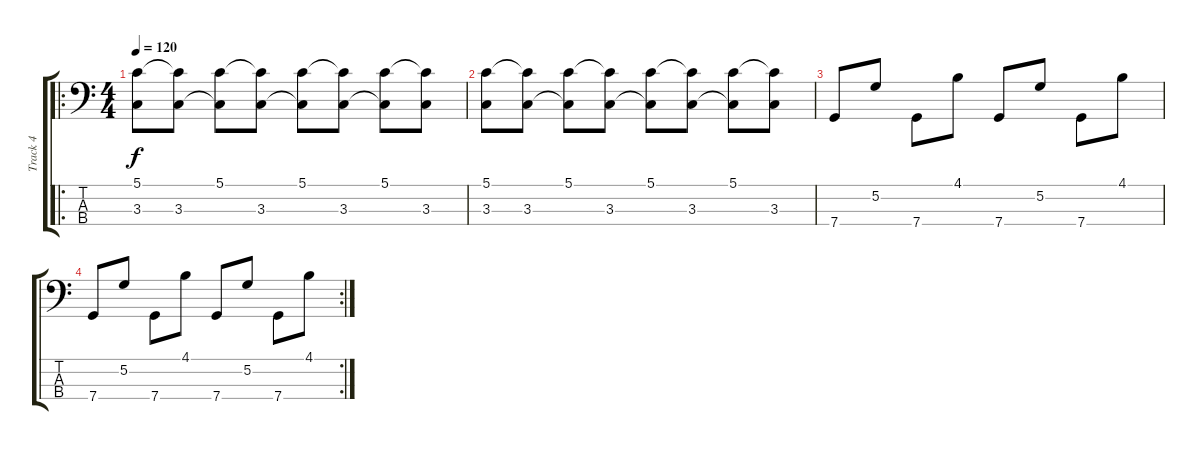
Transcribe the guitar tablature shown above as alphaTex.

\track ("Track 4" "Track 4") {instrument tuba}
\staff {score tabs}
\tuning (G2 D2 A1 C1) {hide}
\ro
\ts (4 4)
\tempo 120
\clef f4
\ks c
(5.1 3.3).8{ot 8vb dy f instrument voiceoohs} (5.1{t} 3.3).8{ot 8vb} (5.1 3.3{t}).8{ot 8vb} (5.1{t} 3.3).8{ot 8vb} (5.1 3.3{t}).8{ot 8vb} (5.1{t} 3.3).8{ot 8vb} (5.1 3.3{t}).8{ot 8vb} (5.1{t} 3.3).8{ot 8vb} |
(5.1 3.3).8{ot 8vb} (5.1{t} 3.3).8{ot 8vb} (5.1 3.3{t}).8{ot 8vb} (5.1{t} 3.3).8{ot 8vb} (5.1 3.3{t}).8{ot 8vb} (5.1{t} 3.3).8{ot 8vb} (5.1 3.3{t}).8{ot 8vb} (5.1{t} 3.3).8{ot 8vb} |
7.4.8{ot 8vb} 5.2.8{ot 8vb} 7.4.8{ot 8vb} 4.1.8{ot 8vb} 7.4.8{ot 8vb} 5.2.8{ot 8vb} 7.4.8{ot 8vb} 4.1.8{ot 8vb} |
\rc 2
7.4.8{ot 8vb} 5.2.8{ot 8vb} 7.4.8{ot 8vb} 4.1.8{ot 8vb} 7.4.8{ot 8vb} 5.2.8{ot 8vb} 7.4.8{ot 8vb} 4.1.8{ot 8vb}
